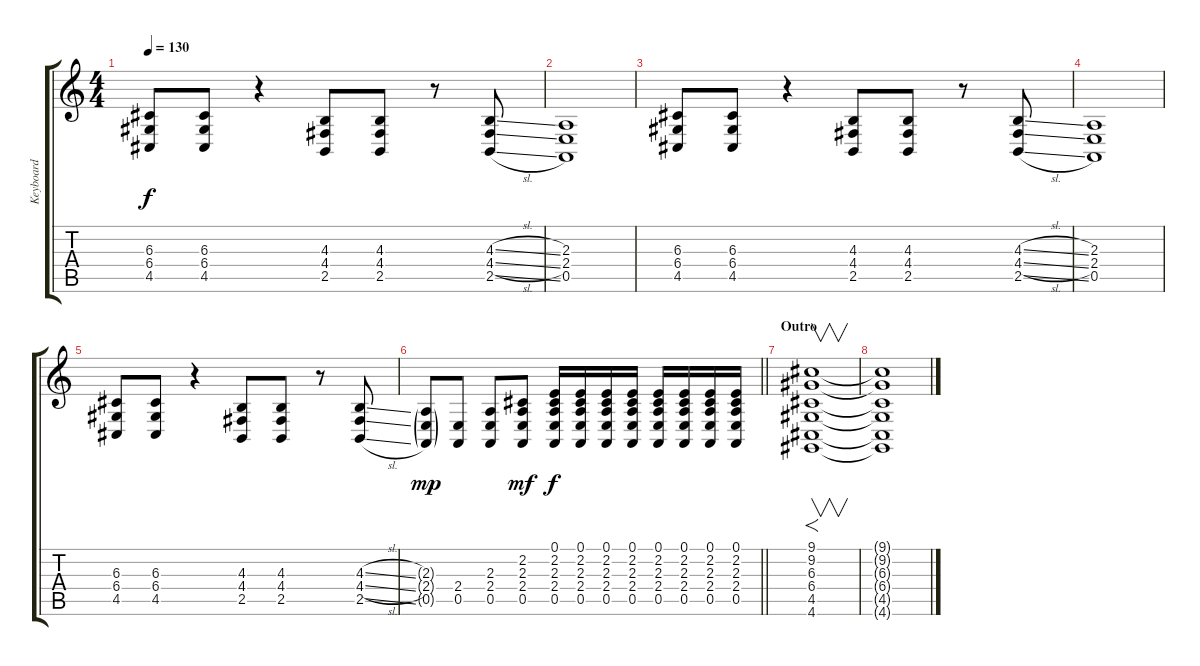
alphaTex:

\track ("Keyboard" "Keyboard") {instrument acousticgrandpiano}
\staff {score tabs}
\tuning (E4 B3 G3 D3 A2 E2) {hide}
\ts (4 4)
\tempo 130
\clef g2
\ks c
(6.3 6.4 4.5).8{dy f} (6.3 6.4 4.5).8 r.4 (4.3 4.4 2.5).8 (4.3 4.4 2.5).8 r.8 (4.3{sl} 4.4{sl} 2.5{sl}).8 |
(2.3 2.4 0.5).1 |
(6.3 6.4 4.5).8 (6.3 6.4 4.5).8 r.4 (4.3 4.4 2.5).8 (4.3 4.4 2.5).8 r.8 (4.3{sl} 4.4{sl} 2.5{sl}).8 |
(2.3 2.4 0.5).1 |
(6.3 6.4 4.5).8 (6.3 6.4 4.5).8 r.4 (4.3 4.4 2.5).8 (4.3 4.4 2.5).8 r.8 (4.3{sl} 4.4{sl} 2.5{sl}).8 |
\barLineRight lightlight
(2.3{g} 2.4{g} 0.5{g}).8{dy mp} (2.4 0.5).8 (2.3 2.4 0.5).8 (2.2 2.3 2.4 0.5).8{dy mf} (0.1 2.2 2.3 2.4 0.5).16{dy f} (0.1 2.2 2.3 2.4 0.5).16 (0.1 2.2 2.3 2.4 0.5).16 (0.1 2.2 2.3 2.4 0.5).16 (0.1 2.2 2.3 2.4 0.5).16 (0.1 2.2 2.3 2.4 0.5).16 (0.1 2.2 2.3 2.4 0.5).16 (0.1 2.2 2.3 2.4 0.5).16 |
\section ("" "Outro")
(9.1 9.2 6.3 6.4 4.5 4.6).1{f v} |
(9.1{t} 9.2{t} 6.3{t} 6.4{t} 4.5{t} 4.6{t}).1
